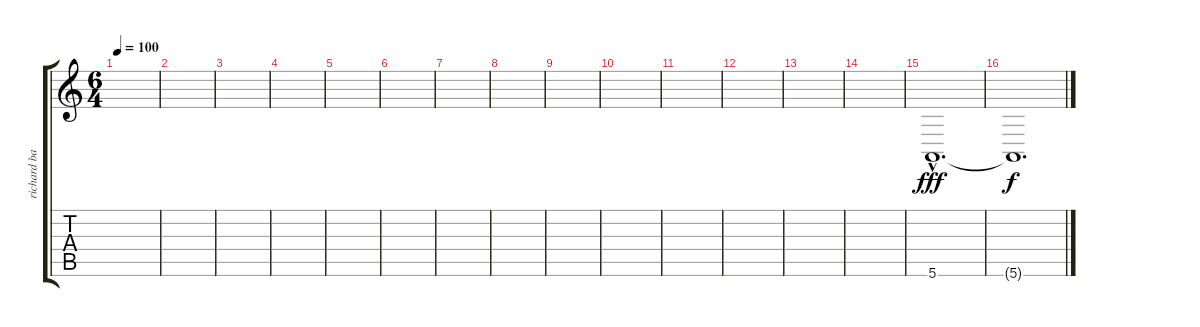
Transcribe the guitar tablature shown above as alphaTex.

\track ("richard barbieri" "richard ba") {instrument drawbarorgan bank 1}
\staff {score tabs}
\tuning (E4 B3 G3 D3 A2 E2) {hide}
\ts (6 4)
\tempo 100
\clef g2
\ks c
|
|
|
|
|
|
|
|
|
|
|
|
|
|
5.6{hac}.1{d dy fff volume 13 instrument stringensemble1} |
5.6{t}.1{d dy f}
